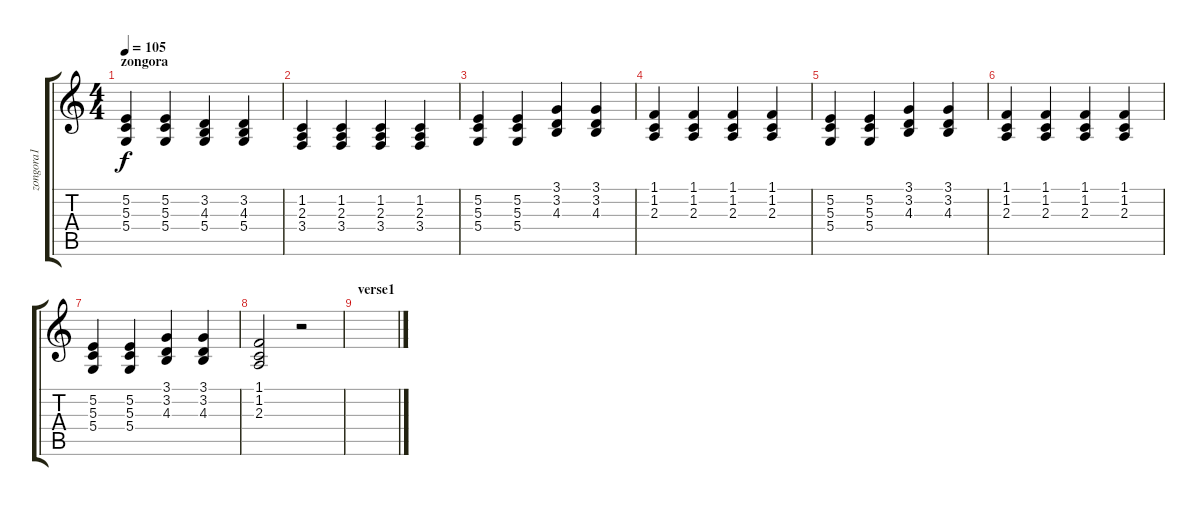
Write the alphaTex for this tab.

\track ("zongora1" "zongora1") {instrument acousticgrandpiano}
\staff {score tabs}
\tuning (E4 B3 G3 D3 A2 E2) {hide}
\ts (4 4)
\section ("" "zongora")
\tempo 105
\clef g2
\ks c
(5.2 5.3 5.4).4{dy f instrument acousticgrandpiano} (5.2 5.3 5.4).4 (3.2 4.3 5.4).4 (3.2 4.3 5.4).4 |
(1.2 2.3 3.4).4 (1.2 2.3 3.4).4 (1.2 2.3 3.4).4 (1.2 2.3 3.4).4 |
(5.2 5.3 5.4).4 (5.2 5.3 5.4).4 (3.1 3.2 4.3).4 (3.1 3.2 4.3).4 |
(1.1 1.2 2.3).4 (1.1 1.2 2.3).4 (1.1 1.2 2.3).4 (1.1 1.2 2.3).4 |
(5.2 5.3 5.4).4 (5.2 5.3 5.4).4 (3.1 3.2 4.3).4 (3.1 3.2 4.3).4 |
(1.1 1.2 2.3).4 (1.1 1.2 2.3).4 (1.1 1.2 2.3).4 (1.1 1.2 2.3).4 |
(5.2 5.3 5.4).4 (5.2 5.3 5.4).4 (3.1 3.2 4.3).4 (3.1 3.2 4.3).4 |
(1.1 1.2 2.3).2 r.2 |
\section ("" "verse1")
